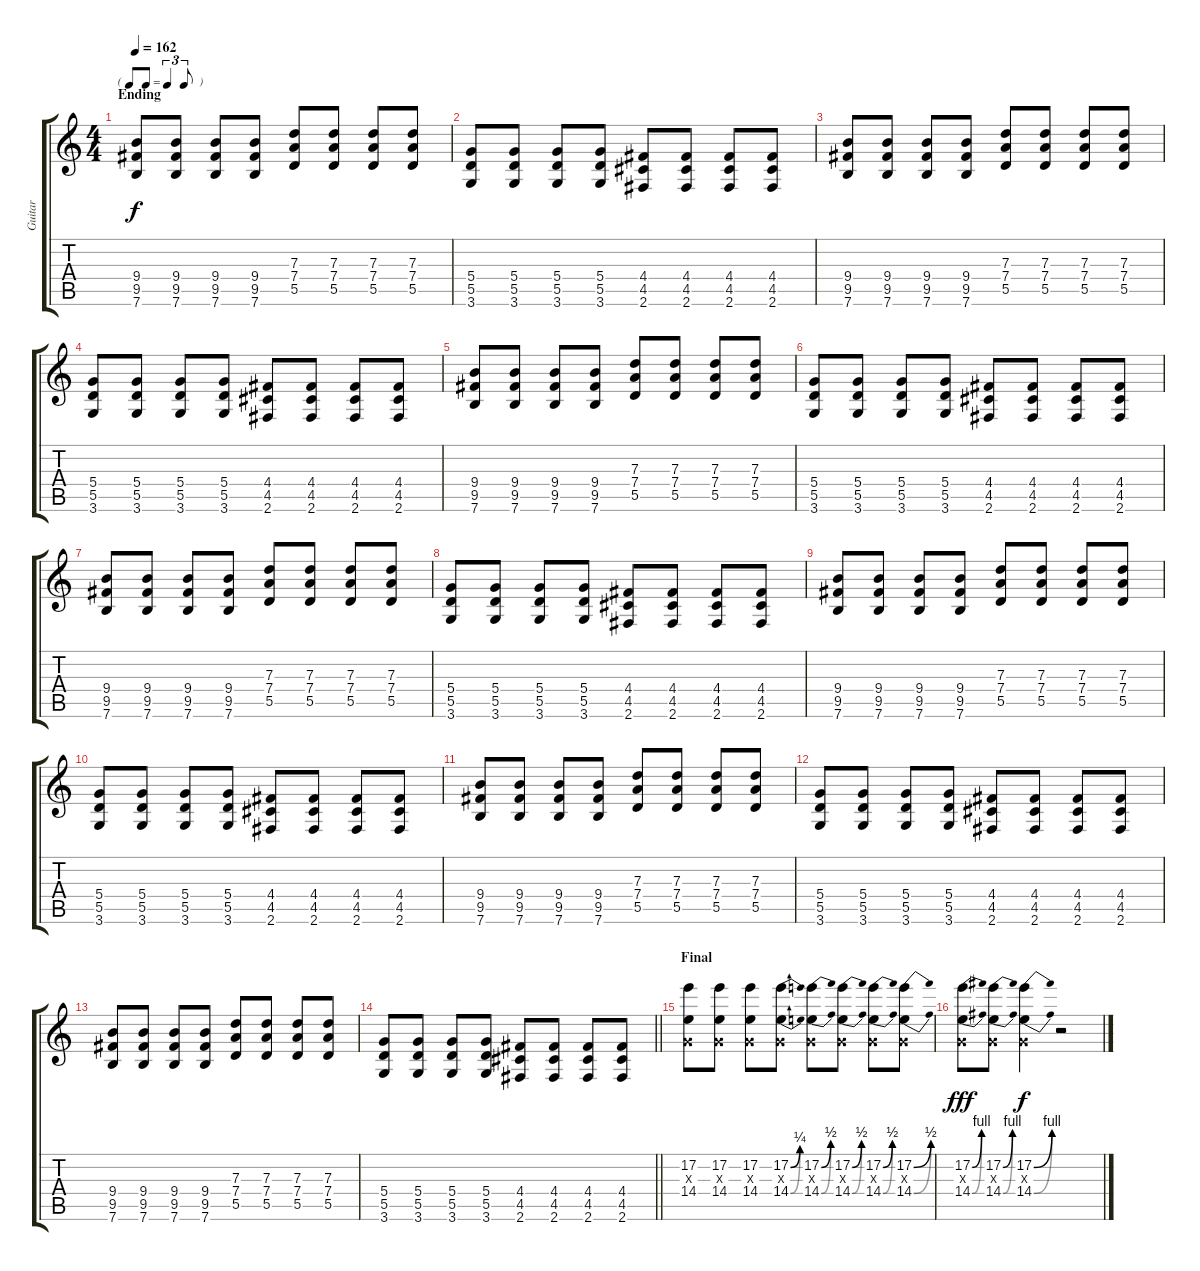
\track ("Guitar" "Guitar") {instrument distortionguitar}
\staff {score tabs}
\tuning (E4 B3 G3 D3 A2 E2) {hide}
\ts (4 4)
\tf triplet8th
\section ("" "Ending")
\tempo 162
\clef g2
\ks c
(9.4 9.5 7.6).8{dy f} (9.4 9.5 7.6).8 (9.4 9.5 7.6).8 (9.4 9.5 7.6).8 (7.3 7.4 5.5).8 (7.3 7.4 5.5).8 (7.3 7.4 5.5).8 (7.3 7.4 5.5).8 |
(5.4 5.5 3.6).8 (5.4 5.5 3.6).8 (5.4 5.5 3.6).8 (5.4 5.5 3.6).8 (4.4 4.5 2.6).8 (4.4 4.5 2.6).8 (4.4 4.5 2.6).8 (4.4 4.5 2.6).8 |
(9.4 9.5 7.6).8 (9.4 9.5 7.6).8 (9.4 9.5 7.6).8 (9.4 9.5 7.6).8 (7.3 7.4 5.5).8 (7.3 7.4 5.5).8 (7.3 7.4 5.5).8 (7.3 7.4 5.5).8 |
(5.4 5.5 3.6).8 (5.4 5.5 3.6).8 (5.4 5.5 3.6).8 (5.4 5.5 3.6).8 (4.4 4.5 2.6).8 (4.4 4.5 2.6).8 (4.4 4.5 2.6).8 (4.4 4.5 2.6).8 |
(9.4 9.5 7.6).8 (9.4 9.5 7.6).8 (9.4 9.5 7.6).8 (9.4 9.5 7.6).8 (7.3 7.4 5.5).8 (7.3 7.4 5.5).8 (7.3 7.4 5.5).8 (7.3 7.4 5.5).8 |
(5.4 5.5 3.6).8 (5.4 5.5 3.6).8 (5.4 5.5 3.6).8 (5.4 5.5 3.6).8 (4.4 4.5 2.6).8 (4.4 4.5 2.6).8 (4.4 4.5 2.6).8 (4.4 4.5 2.6).8 |
(9.4 9.5 7.6).8 (9.4 9.5 7.6).8 (9.4 9.5 7.6).8 (9.4 9.5 7.6).8 (7.3 7.4 5.5).8 (7.3 7.4 5.5).8 (7.3 7.4 5.5).8 (7.3 7.4 5.5).8 |
(5.4 5.5 3.6).8 (5.4 5.5 3.6).8 (5.4 5.5 3.6).8 (5.4 5.5 3.6).8 (4.4 4.5 2.6).8 (4.4 4.5 2.6).8 (4.4 4.5 2.6).8 (4.4 4.5 2.6).8 |
(9.4 9.5 7.6).8 (9.4 9.5 7.6).8 (9.4 9.5 7.6).8 (9.4 9.5 7.6).8 (7.3 7.4 5.5).8 (7.3 7.4 5.5).8 (7.3 7.4 5.5).8 (7.3 7.4 5.5).8 |
(5.4 5.5 3.6).8 (5.4 5.5 3.6).8 (5.4 5.5 3.6).8 (5.4 5.5 3.6).8 (4.4 4.5 2.6).8 (4.4 4.5 2.6).8 (4.4 4.5 2.6).8 (4.4 4.5 2.6).8 |
(9.4 9.5 7.6).8 (9.4 9.5 7.6).8 (9.4 9.5 7.6).8 (9.4 9.5 7.6).8 (7.3 7.4 5.5).8 (7.3 7.4 5.5).8 (7.3 7.4 5.5).8 (7.3 7.4 5.5).8 |
(5.4 5.5 3.6).8 (5.4 5.5 3.6).8 (5.4 5.5 3.6).8 (5.4 5.5 3.6).8 (4.4 4.5 2.6).8 (4.4 4.5 2.6).8 (4.4 4.5 2.6).8 (4.4 4.5 2.6).8 |
(9.4 9.5 7.6).8 (9.4 9.5 7.6).8 (9.4 9.5 7.6).8 (9.4 9.5 7.6).8 (7.3 7.4 5.5).8 (7.3 7.4 5.5).8 (7.3 7.4 5.5).8 (7.3 7.4 5.5).8 |
\barLineRight lightlight
(5.4 5.5 3.6).8 (5.4 5.5 3.6).8 (5.4 5.5 3.6).8 (5.4 5.5 3.6).8 (4.4 4.5 2.6).8 (4.4 4.5 2.6).8 (4.4 4.5 2.6).8 (4.4 4.5 2.6).8 |
\section ("" "Final")
(17.2 0.3{x} 14.4).8 (17.2 0.3{x} 14.4).8 (17.2 0.3{x} 14.4).8 (17.2{be (bend 0 0 60 1)} 0.3{x} 14.4{be (bend 0 0 60 1)}).8 (17.2{be (bend 0 0 60 2)} 0.3{x} 14.4{be (bend 0 0 60 2)}).8 (17.2{be (bend 0 0 60 2)} 0.3{x} 14.4{be (bend 0 0 60 2)}).8 (17.2{be (bend 0 0 60 2)} 0.3{x} 14.4{be (bend 0 0 60 2)}).8 (17.2{be (bend 0 0 60 2)} 0.3{x} 14.4{be (bend 0 0 60 2)}).8 |
(17.2{be (bend 0 0 60 4)} 0.3{x} 14.4{be (bend 0 0 60 4)}).8{dy fff} (17.2{be (bend 0 0 60 4)} 0.3{x} 14.4{be (bend 0 0 60 4)}).8 (17.2{be (bend 0 0 60 4)} 0.3{x} 14.4{be (bend 0 0 60 4)}).4{dy f} r.2
